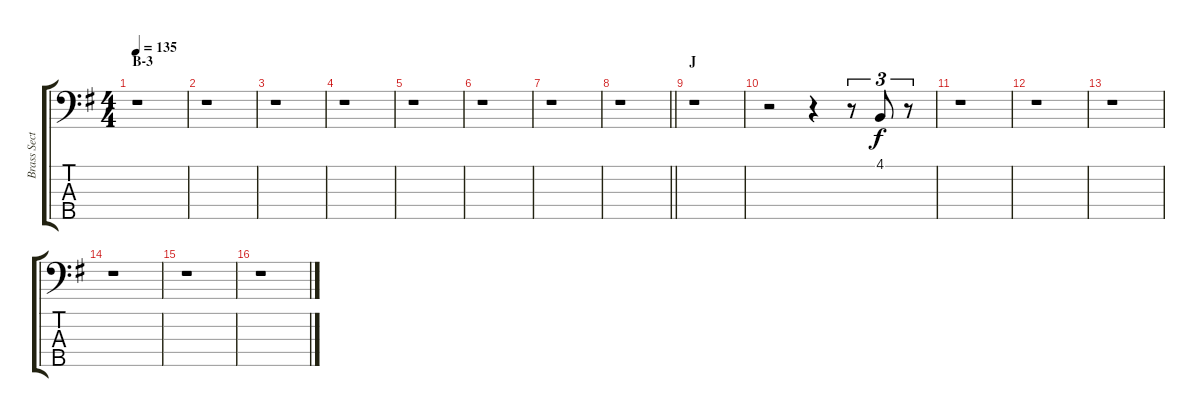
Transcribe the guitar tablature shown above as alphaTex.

\track ("Brass Section II" "Brass Sect") {instrument brasssection}
\staff {score tabs}
\tuning (G2 D2 A1 E1 B0) {hide}
\ts (4 4)
\section ("" "B-3")
\tempo 135
\clef f4
\ks g
r.1{dy f} |
r.1 |
r.1 |
r.1 |
r.1 |
r.1 |
r.1 |
\barLineRight lightlight
r.1 |
\section ("" "J")
r.1 |
r.2 r.4 r.8{tu (3 2)} 4.1.8{tu (3 2)} r.8{tu (3 2)} |
r.1 |
r.1 |
r.1 |
r.1 |
r.1 |
r.1
